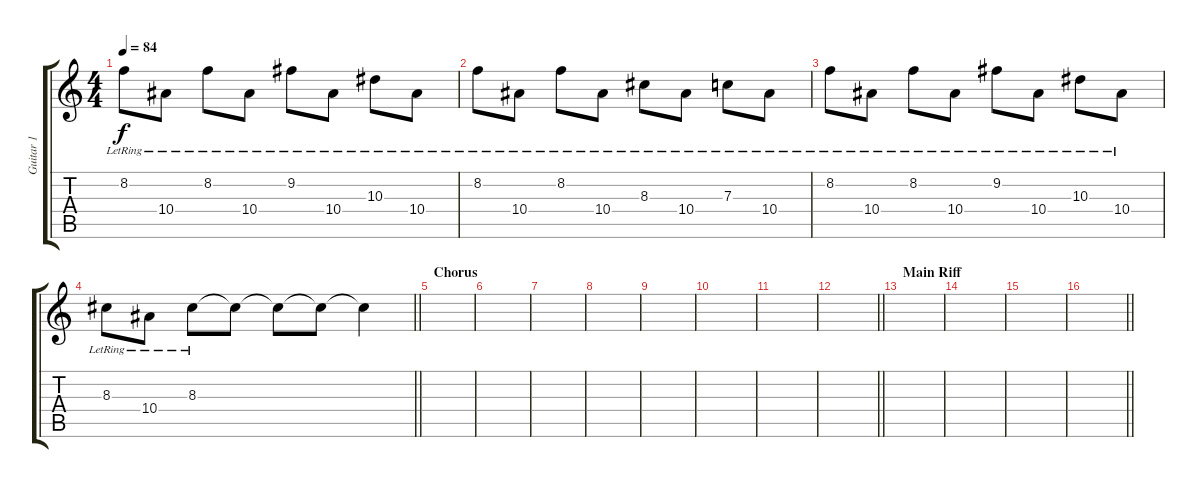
\track ("Guitar 1" "Guitar 1") {instrument electricguitarclean}
\staff {score tabs}
\tuning (D4 A3 F3 C3 G2 C2) {hide}
\ts (4 4)
\tempo 84
\clef g2
\ks c
8.2{lr}.8{dy f} 10.4{lr}.8 8.2{lr}.8 10.4{lr}.8 9.2{lr}.8 10.4{lr}.8 10.3{lr}.8 10.4{lr}.8 |
8.2{lr}.8 10.4{lr}.8 8.2{lr}.8 10.4{lr}.8 8.3{lr}.8 10.4{lr}.8 7.3{lr}.8 10.4{lr}.8 |
8.2{lr}.8 10.4{lr}.8 8.2{lr}.8 10.4{lr}.8 9.2{lr}.8 10.4{lr}.8 10.3{lr}.8 10.4{lr}.8 |
\barLineRight lightlight
8.3{lr}.8 10.4{lr}.8 8.3{lr}.8 8.3{t}.8 8.3{t}.8 8.3{t}.8 8.3{t}.4 |
\section ("" "Chorus")
|
|
|
|
|
|
|
\barLineRight lightlight
|
\section ("" "Main Riff")
|
|
|
\barLineRight lightlight
